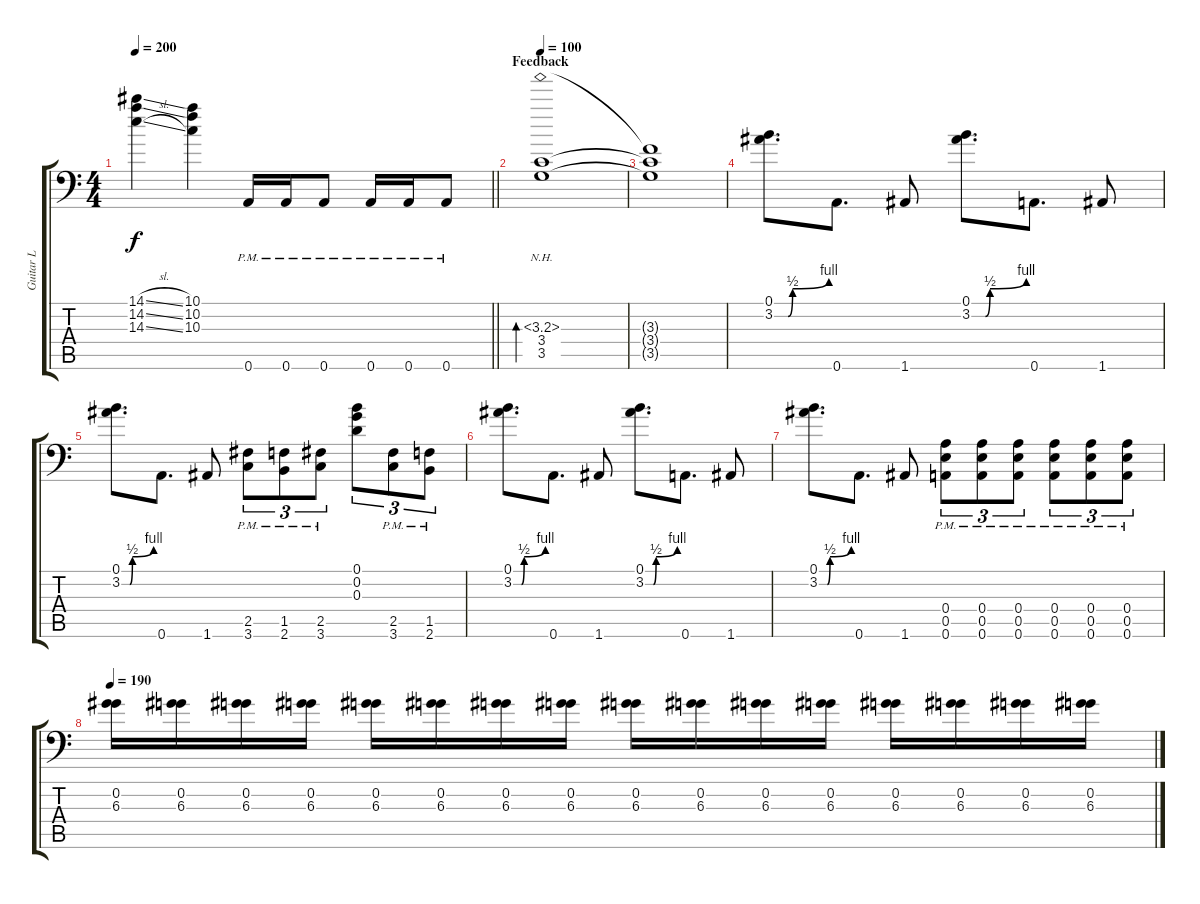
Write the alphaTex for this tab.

\track ("Guitar L" "Guitar L") {instrument distortionguitar}
\staff {score tabs}
\tuning (B3 G3 D3 A2 E2 A1) {hide}
\ts (4 4)
\tempo 200
\clef f4
\barLineRight lightlight
\ks c
(14.1{sl} 14.2{sl} 14.3{sl}).4{dy f} (10.1 10.2 10.3).4 0.6{pm}.16 0.6{pm}.16 0.6{pm}.8 0.6{pm}.16 0.6{pm}.16 0.6{pm}.8 |
\section ("" "Feedback")
\tempo 100
(3.3{nh} 3.4 3.5).1{bd 480 instrument guitarharmonics} |
(3.3{t} 3.4{t} 3.5{t}).1 |
(0.1 3.2{be (custom 0 0 15 0 20 2 60 4)}).8{d instrument distortionguitar} 0.6.8{d} 1.6.8 (0.1 3.2{be (custom 0 0 15 0 20 2 60 4)}).8{d} 0.6.8{d} 1.6.8 |
(0.1 3.2{be (custom 0 0 15 0 20 2 60 4)}).8{d} 0.6.8{d} 1.6.8 (2.5{pm} 3.6{pm}).8{tu (3 2)} (1.5{pm} 2.6{pm}).8{tu (3 2)} (2.5{pm} 3.6{pm}).8{tu (3 2)} (0.1 0.2 0.3).8{tu (3 2)} (2.5{pm} 3.6{pm}).8{tu (3 2)} (1.5{pm} 2.6{pm}).8{tu (3 2)} |
(0.1 3.2{be (custom 0 0 15 0 20 2 60 4)}).8{d} 0.6.8{d} 1.6.8 (0.1 3.2{be (custom 0 0 15 0 20 2 60 4)}).8{d} 0.6.8{d} 1.6.8 |
(0.1 3.2{be (custom 0 0 15 0 20 2 60 4)}).8{d} 0.6.8{d} 1.6.8 (0.4{pm} 0.5{pm} 0.6{pm}).8{tu (3 2)} (0.4{pm} 0.5{pm} 0.6{pm}).8{tu (3 2)} (0.4{pm} 0.5{pm} 0.6{pm}).8{tu (3 2)} (0.4{pm} 0.5{pm} 0.6{pm}).8{tu (3 2)} (0.4{pm} 0.5{pm} 0.6{pm}).8{tu (3 2)} (0.4{pm} 0.5{pm} 0.6{pm}).8{tu (3 2)} |
\tempo 190
(0.2 6.3).16 (0.2 6.3).16 (0.2 6.3).16 (0.2 6.3).16 (0.2 6.3).16 (0.2 6.3).16 (0.2 6.3).16 (0.2 6.3).16 (0.2 6.3).16 (0.2 6.3).16 (0.2 6.3).16 (0.2 6.3).16 (0.2 6.3).16 (0.2 6.3).16 (0.2 6.3).16 (0.2 6.3).16
